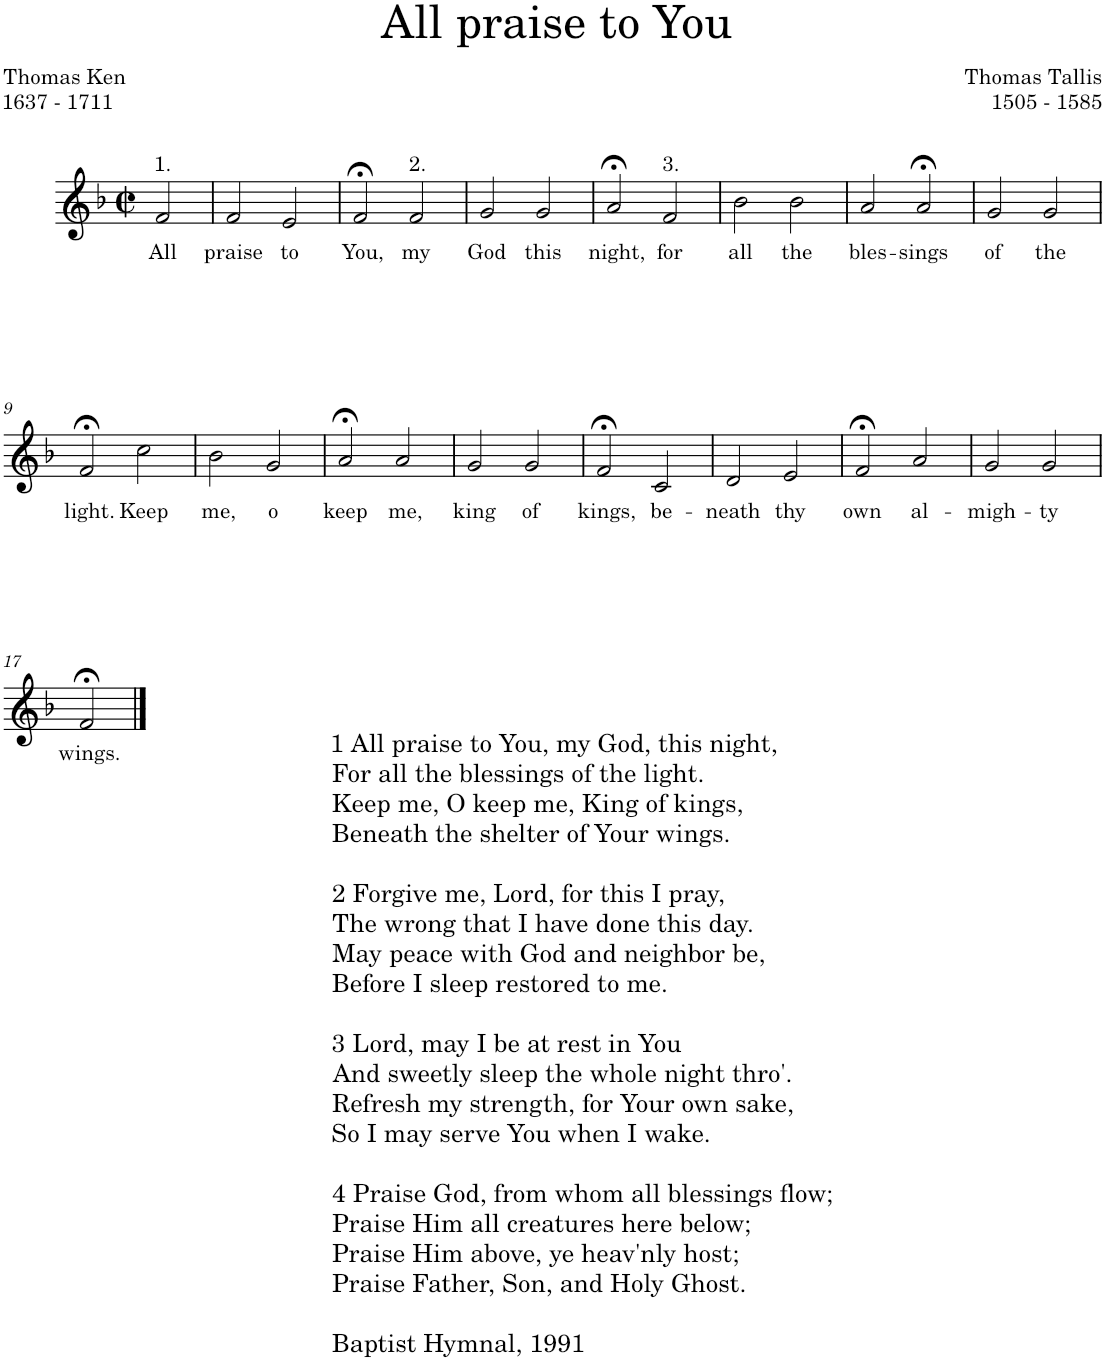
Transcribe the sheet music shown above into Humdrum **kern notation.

**kern	**text
*part1	*part1
*staff1	*staff1
*I"Soprano	*
*clefG2	*
*k[b-]	*
*M2/2	*
*met(c|)	*
=1	=1
!LO:TX:a:t=1.	!
!	!LO:LY:b
2f/	All
=2	=2
!	!LO:LY:b
2f/	praise
!	!LO:LY:b
2e/	to
=3	=3
!	!LO:LY:b
2f;</	You,
!LO:TX:a:t=2.	!
!	!LO:LY:b
2f/	my
=4	=4
!	!LO:LY:b
2g/	God
!	!LO:LY:b
2g/	this
=5	=5
!	!LO:LY:b
2a;</	night,
!LO:TX:a:t=3.	!
!	!LO:LY:b
2f/	for
=6	=6
!	!LO:LY:b
2b-\	all
!	!LO:LY:b
2b-\	the
=7	=7
!	!LO:LY:b
2a/	bles-
!	!LO:LY:b
2a;</	-sings
=8	=8
!	!LO:LY:b
2g/	of
!	!LO:LY:b
2g/	the
!!LO:LB:g=z
=9	=9
!	!LO:LY:b
2f;</	light.
!	!LO:LY:b
2cc\	Keep
=10	=10
!	!LO:LY:b
2b-\	me,
!	!LO:LY:b
2g/	o
=11	=11
!	!LO:LY:b
2a;</	keep
!	!LO:LY:b
2a/	me,
=12	=12
!	!LO:LY:b
2g/	king
!	!LO:LY:b
2g/	of
=13	=13
!	!LO:LY:b
2f;</	kings,
!	!LO:LY:b
2c/	be-
=14	=14
!	!LO:LY:b
2d/	-neath
!	!LO:LY:b
2e/	thy
=15	=15
!	!LO:LY:b
2f;</	own
!	!LO:LY:b
2a/	al-
=16	=16
!	!LO:LY:b
2g/	-migh-
!	!LO:LY:b
2g/	-ty
!!LO:LB:g=z
=17	=17
!	!LO:LY:b
*^	*
2f;</	4ryy	wings.
!	!LO:TX:b:t=1 All praise to You, my God, this night,	!
!	!LO:TX:b:t=For all the blessings of the light.	!
!	!LO:TX:b:t=Keep me, O keep me, King of kings,	!
!	!LO:TX:b:t=Beneath the shelter of Your wings.	!
!	!LO:TX:b:t=2 Forgive me, Lord, for this I pray,	!
!	!LO:TX:b:t=The wrong that I have done this day.	!
!	!LO:TX:b:t=May peace with God and neighbor be,	!
!	!LO:TX:b:t=Before I sleep restored to me.	!
!	!LO:TX:b:t=3 Lord, may I be at rest in You	!
!	!LO:TX:b:t=And sweetly sleep the whole night thro'.	!
!	!LO:TX:b:t=Refresh my strength, for Your own sake,	!
!	!LO:TX:b:t=So I may serve You when I wake.	!
!	!LO:TX:b:t=4 Praise God, from whom all blessings flow;	!
!	!LO:TX:b:t=Praise Him all creatures here below;	!
!	!LO:TX:b:t=Praise Him above, ye heav'nly host;	!
!	!LO:TX:b:t=Praise Father, Son, and Holy Ghost.	!
!	!LO:TX:b:t=Baptist Hymnal, 1991	!
.	4ryy	.
*v	*v	*
==	==
*-	*-
